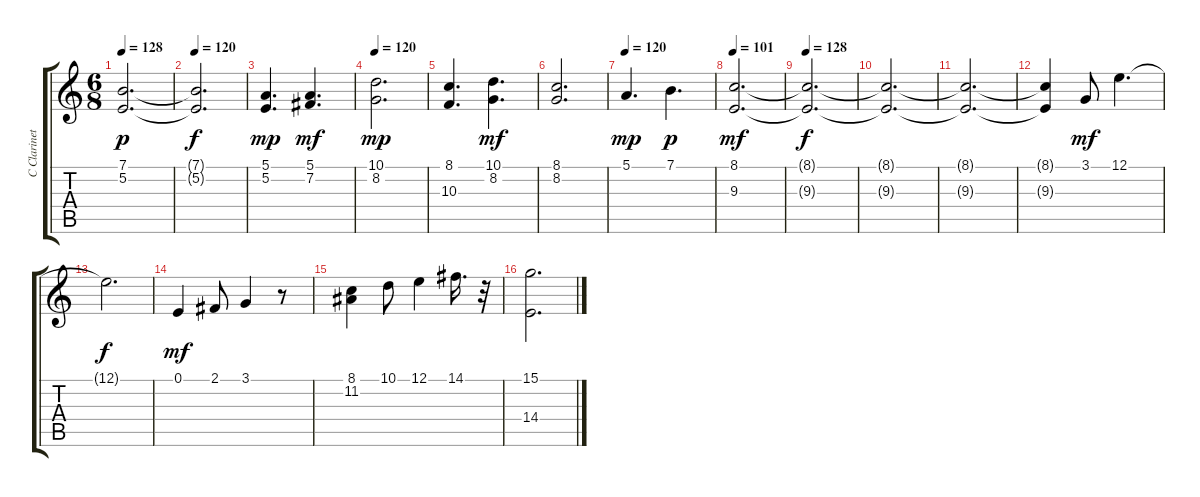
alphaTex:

\track ("C Clarinets" "C Clarinet") {instrument clarinet}
\staff {score tabs}
\tuning (E4 B3 G3 D3 A2 E2) {hide}
\ts (6 8)
\tempo 128
\clef g2
\ks c
(7.1 5.2).2{d dy p} |
\tempo 120
(7.1{t} 5.2{t}).2{d dy f} |
(5.1 5.2).4{d dy mp} (5.1 7.2).4{d dy mf} |
\tempo 120
(10.1 8.2).2{d dy mp} |
(8.1 10.3).4{d} (10.1 8.2).4{d dy mf} |
(8.1 8.2).2{d} |
\tempo 120
5.1.4{d dy mp} 7.1.4{d dy p} |
\tempo 101
(8.1 9.3).2{d dy mf volume 16} |
\tempo 128
(8.1{t} 9.3{t}).2{d dy f} |
(8.1{t} 9.3{t}).2{d} |
(8.1{t} 9.3{t}).2{d} |
(8.1{t} 9.3{t}).4 3.1.8{dy mf} 12.1.4{d} |
12.1{t}.2{d dy f} |
0.1.4{dy mf} 2.1.8 3.1.4 r.8 |
(8.1 11.2).4 10.1.8 12.1.4 14.1.16{d} r.32 |
(15.1 14.4).2{d}
